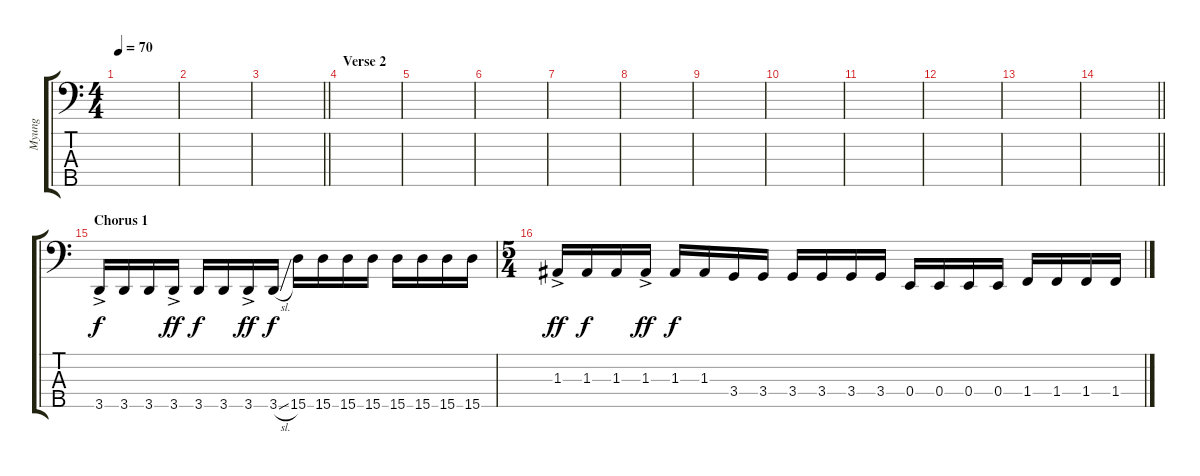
\track ("Myung" "Myung") {instrument electricbassfinger}
\staff {score tabs}
\tuning (G2 D2 A1 E1 B0) {hide}
\ts (4 4)
\tempo 70
\clef f4
\ks c
|
|
\barLineRight lightlight
|
\section ("" "Verse 2")
|
|
|
|
|
|
|
|
|
|
\barLineRight lightlight
|
\section ("" "Chorus 1")
3.5{ac}.16{instrument distortionguitar} 3.5.16{dy f} 3.5.16 3.5{ac}.16{dy ff} 3.5.16{dy f} 3.5.16 3.5{ac}.16{dy ff} 3.5{sl}.16{dy f} 15.5.16 15.5.16 15.5.16 15.5.16 15.5.16 15.5.16 15.5.16 15.5.16 |
\ts (5 4)
1.3{ac}.16{dy ff} 1.3.16{dy f} 1.3.16 1.3{ac}.16{dy ff} 1.3.16{dy f} 1.3.16 3.4.16 3.4.16 3.4.16 3.4.16 3.4.16 3.4.16 0.4.16 0.4.16 0.4.16 0.4.16 1.4.16 1.4.16 1.4.16 1.4.16
